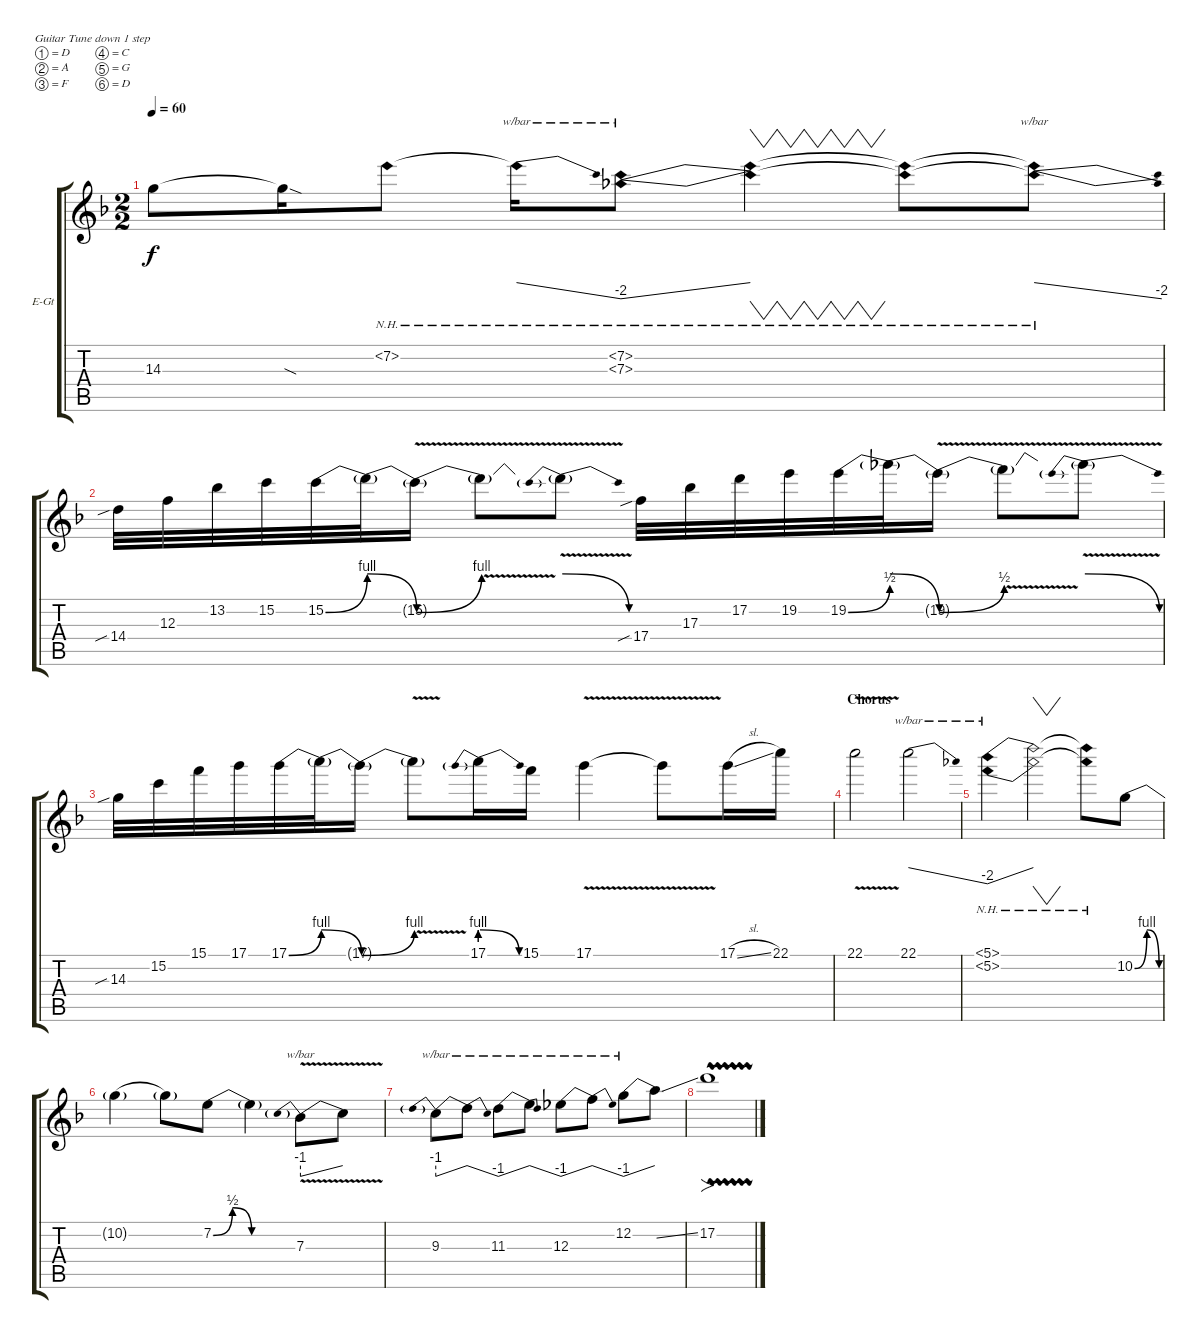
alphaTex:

\bracketExtendMode groupsimilarinstruments
\firstSystemTrackNameOrientation horizontal
\otherSystemsTrackNameOrientation horizontal
\track ("Electric Guitar" "E-Gt") {instrument distortionguitar}
\staff {score tabs}
\tuning (D4 A3 F3 C3 G2 D2)
\ts (2 2)
\tempo 60
\clef g2
\ks dminor
14.3.8{dy f} 14.3{sod t}.16 7.2{nh}.8 7.2{nh t}.16{tbe (dive default 0 0 52.199999999999996 -8)} (7.3{nh} 7.2{nh}).8{tbe (dive default 0 -8 23.4 0)} (7.2{nh t} 7.3{nh t}).4{vw} (7.2{nh t} 7.3{nh t}).8 (7.3{nh t} 7.2{nh t}).8{tbe (dive default 0 0 58.8 -8)} |
14.4{sib}.32 12.3.32 13.2.32 15.2.32 15.2{be (bend 0 0 15 4)}.32 15.2{be (release 0 4 15 0) t}.32 15.2{be (bend 0 0 15 4) v t}.16 15.2{v t}.8 15.2{be (prebendrelease 29.4 4 59.4 0) v t}.8 17.4{sib}.32 17.3.32 17.2.32 19.2.32 19.2{be (bend 0 0 16.2 2)}.32 19.2{be (release 0 4 15 0) t}.32 19.2{be (bend 0 0 18 2) v t}.16 19.2{v t}.8 19.2{be (prebendrelease 29.4 4 59.4 0) v t}.8 |
14.3{sib}.32 15.2.32 15.1.32 17.1.32 17.1{be (bend 0 0 15 4)}.32 17.1{be (release 0 4 15 0) t}.32 17.1{be (bend 0 0 15 4) t}.16 17.1{v t}.8 17.1{be (prebendrelease 0 4 15 0)}.16 15.1.16 17.1{v}.4 17.1{v t}.8 17.1{sl}.16 22.1.16 |
\section ("" "Chorus")
22.1{v}.2 22.1.2{tbe (dive default 42 0 59.4 -8)} |
(5.1{nh} 5.2{nh}).4{tbe (dive default 0 -8 35.4 0)} (5.2{nh t} 5.1{nh t}).2{vw} (5.2{nh t} 5.1{nh t}).8 10.2{be (bendrelease 0 0 10.2 4 20.4 4 30 0)}.8 |
10.2{be (hold 0 0 60 0) t}.4 10.2{t}.8 7.2{be (bendrelease 0 0 10.799999999999999 2 20.4 2 30 0)}.8 7.2{be (hold 0 0 60 0) t}.4 7.3{v}.8{tbe (predivedive default 0 -4 30 0)} 7.3{v t}.8 |
9.3.8{tbe (predivedive default 0 -4 7.8 0)} 9.3{t}.8{tbe (dive default 33.6 0 58.199999999999996 -4)} 11.3.8{tbe (dive default 0 -4 7.8 0)} 11.3{t}.8{tbe (dive default 34.199999999999996 0 59.4 -4)} 12.3.8{tbe (dive default 0 -4 7.8 0)} 12.3{t}.8{tbe (dive default 30.599999999999998 0 56.4 -4)} 12.2.8{tbe (dive default 0 -4 8.4 0)} 12.2{ss t}.8 |
17.2{vw}.1{fo}
